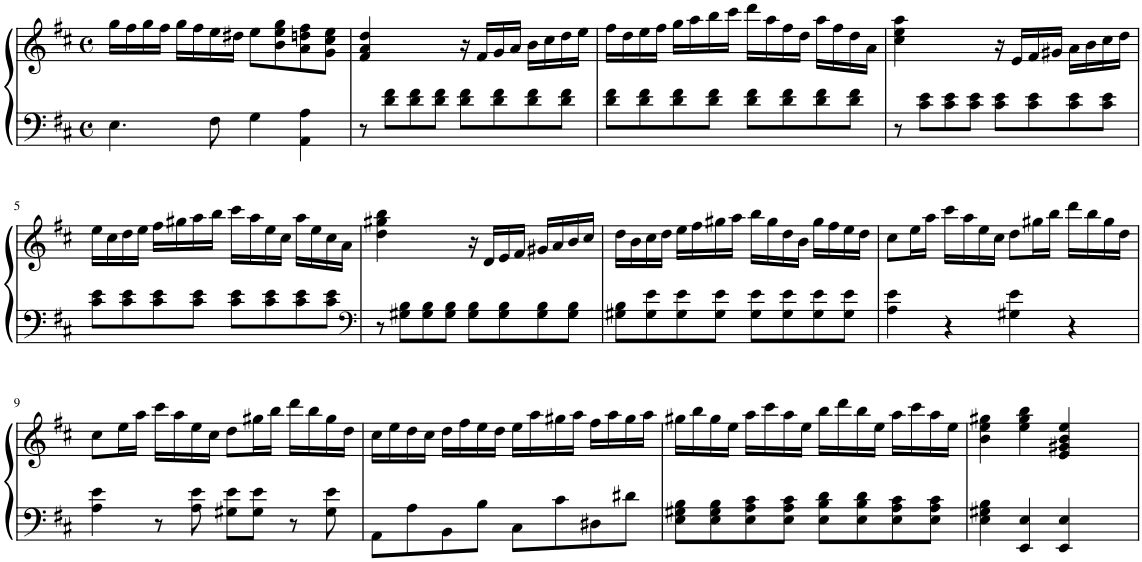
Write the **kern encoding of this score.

**kern	**kern
*part1	*part1
*staff2	*staff1
*I"Klavier	*
*clefF4	*clefG2
*k[f#c#]	*k[f#c#]
*M4/4	*M4/4
*met(c)	*met(c)
=1	=1
4.E\	16gg\LL
.	16ff#\
.	16gg\
.	16ff#\JJ
.	16gg\LL
.	16ff#\
8F#\	16ee\
.	16dd#X\JJ
4G\	8ee\L
.	8b\ 8ee\ 8gg\
4AA\ 4A\	8a\ 8ddn\ 8ff#\
.	8g\ 8cc#\ 8ee\J
=2	=2
8r	4f#/ 4a/ 4dd/
8d\ 8f#\L	.
8d\ 8f#\	4ryy
8d\ 8f#\J	.
8d\ 8f#\L	16r
.	16f#/LL
8d\ 8f#\	16g/
.	16a/JJ
8d\ 8f#\	16b\LL
.	16cc#\
8d\ 8f#\J	16dd\
.	16ee\JJ
=3	=3
8d\ 8f#\L	16ff#\LL
.	16dd\
8d\ 8f#\	16ee\
.	16ff#\JJ
8d\ 8f#\	16gg\LL
.	16aa\
8d\ 8f#\J	16bb\
.	16ccc#\JJ
8d\ 8f#\L	16ddd\LL
.	16aa\
8d\ 8f#\	16ff#\
.	16dd\JJ
8d\ 8f#\	16aa\LL
.	16ff#\
8d\ 8f#\J	16dd\
.	16a\JJ
=4	=4
8r	4cc#\ 4ee\ 4aa\
8c#\ 8e\L	.
8c#\ 8e\	4ryy
8c#\ 8e\J	.
8c#\ 8e\L	16r
.	16e/LL
8c#\ 8e\	16f#/
.	16g#X/JJ
8c#\ 8e\	16a\LL
.	16b\
8c#\ 8e\J	16cc#\
.	16dd\JJ
!!LO:LB:g=z
=5	=5
8c#\ 8e\L	16ee\LL
.	16cc#\
8c#\ 8e\	16dd\
.	16ee\JJ
8c#\ 8e\	16ff#\LL
.	16gg#X\
8c#\ 8e\J	16aa\
.	16bb\JJ
8c#\ 8e\L	16ccc#\LL
.	16aa\
8c#\ 8e\	16ee\
.	16cc#\JJ
8c#\ 8e\	16aa\LL
.	16ee\
8c#\ 8e\J	16cc#\
.	16a\JJ
=6	=6
*clefF4	*
8r	4dd\ 4gg#X\ 4bb\
8G#X\ 8B\L	.
8G#\ 8B\	4ryy
8G#\ 8B\J	.
8G#\ 8B\L	16r
.	16d/LL
8G#\ 8B\	16e/
.	16f#/JJ
8G#\ 8B\	16g#X/LL
.	16a/
8G#\ 8B\J	16b/
.	16cc#/JJ
=7	=7
8G#X\ 8B\L	16dd\LL
.	16b\
8G#\ 8e\	16cc#\
.	16dd\JJ
8G#\ 8e\	16ee\LL
.	16ff#\
8G#\ 8e\J	16gg#X\
.	16aa\JJ
8G#\ 8e\L	16bb\LL
.	16gg#\
8G#\ 8e\	16dd\
.	16b\JJ
8G#\ 8e\	16gg#\LL
.	16ff#\
8G#\ 8e\J	16ee\
.	16dd\JJ
=8	=8
4A\ 4e\	8cc#\L
.	16ee\L
.	16aa\JJ
4r	16ccc#\LL
.	16aa\
.	16ee\
.	16cc#\JJ
4G#X\ 4e\	8dd\L
.	16gg#X\L
.	16bb\JJ
4r	16ddd\LL
.	16bb\
.	16gg#\
.	16dd\JJ
!!LO:LB:g=z
=9	=9
4A\ 4e\	8cc#\L
.	16ee\L
.	16aa\JJ
8r	16ccc#\LL
.	16aa\
8A\ 8e\	16ee\
.	16cc#\JJ
8G#X\ 8e\L	8dd\L
8G#\ 8e\J	16gg#X\L
.	16bb\JJ
8r	16ddd\LL
.	16bb\
8G#\ 8e\	16gg#\
.	16dd\JJ
=10	=10
8AA\L	16cc#\LL
.	16ee\
8A\	16dd\
.	16cc#\JJ
8BB\	16dd\LL
.	16ff#\
8B\J	16ee\
.	16dd\JJ
8C#\L	16ee\LL
.	16aa\
8c#\	16gg#X\
.	16aa\JJ
8D#X\	16ff#\LL
.	16aa\
8d#X\J	16gg#\
.	16aa\JJ
=11	=11
8E\ 8G#X\ 8B\L	16gg#X\LL
.	16bb\
8E\ 8G#\ 8B\	16gg#\
.	16ee\JJ
8E\ 8A\ 8c#\	16aa\LL
.	16ccc#\
8E\ 8A\ 8c#\J	16aa\
.	16ee\JJ
8E\ 8B\ 8d\L	16bb\LL
.	16ddd\
8E\ 8B\ 8d\	16bb\
.	16ee\JJ
8E\ 8A\ 8c#\	16aa\LL
.	16ccc#\
8E\ 8A\ 8c#\J	16aa\
.	16ee\JJ
=12	=12
4E\ 4G#X\ 4B\	4b\ 4ee\ 4gg#X\
4EE/ 4E/	4ee\ 4gg#\ 4bb\
4EE/ 4E/	4e/ 4g#X/ 4b/ 4ee/
4ryy	4ryy
=	=
*-	*-
